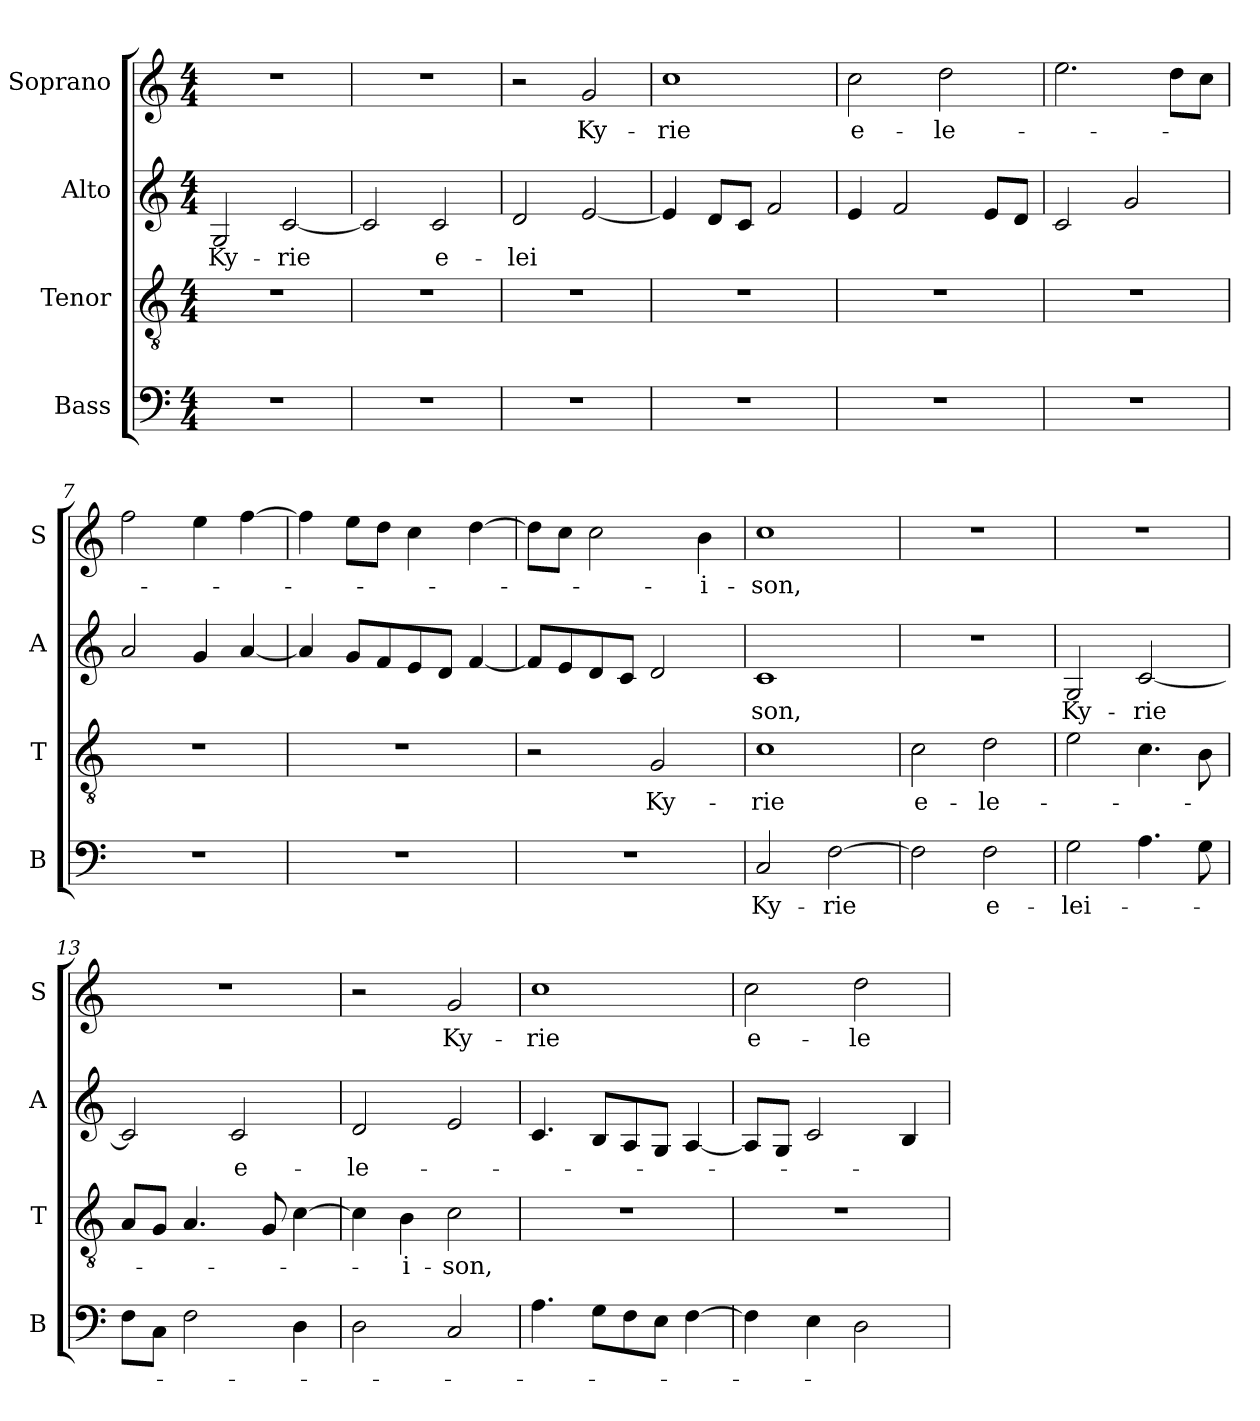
**kern	**text	**kern	**text	**kern	**text	**kern	**text
*part4	*part4	*part3	*part3	*part2	*part2	*part1	*part1
*staff4	*staff4	*staff3	*staff3	*staff2	*staff2	*staff1	*staff1
*I"Bass	*	*I"Tenor	*	*I"Alto	*	*I"Soprano	*
*I'B	*	*I'T	*	*I'A	*	*I'S	*
*clefF4	*	*clefGv2	*	*clefG2	*	*clefG2	*
*k[]	*	*k[]	*	*k[]	*	*k[]	*
*C:	*	*C:	*	*C:	*	*C:	*
*M4/4	*	*M4/4	*	*M4/4	*	*M4/4	*
=1	=1	=1	=1	=1	=1	=1	=1
1r	.	1r	.	2G/	Ky-	1r	.
.	.	.	.	[2c/	-rie	.	.
=2	=2	=2	=2	=2	=2	=2	=2
1r	.	1r	.	2c/]	.	1r	.
.	.	.	.	2c/	e-	.	.
=3	=3	=3	=3	=3	=3	=3	=3
1r	.	1r	.	2d/	-lei	2r	.
.	.	.	.	[2e/	.	2g/	Ky-
=4	=4	=4	=4	=4	=4	=4	=4
1r	.	1r	.	4e/]	.	1cc	-rie
.	.	.	.	8d/L	.	.	.
.	.	.	.	8c/J	.	.	.
.	.	.	.	2f/	.	.	.
=5	=5	=5	=5	=5	=5	=5	=5
1r	.	1r	.	4e/	.	2cc\	e-
.	.	.	.	2f/	.	.	.
.	.	.	.	.	.	2dd\	-le-
.	.	.	.	8e/L	.	.	.
.	.	.	.	8d/J	.	.	.
=6	=6	=6	=6	=6	=6	=6	=6
1r	.	1r	.	2c/	.	2.ee\	.
.	.	.	.	2g/	.	.	.
.	.	.	.	.	.	8dd\L	.
.	.	.	.	.	.	8cc\J	.
!!LO:LB:g=z
=7	=7	=7	=7	=7	=7	=7	=7
1r	.	1r	.	2a/	.	2ff\	.
.	.	.	.	4g/	.	4ee\	.
.	.	.	.	[4a/	.	[4ff\	.
=8	=8	=8	=8	=8	=8	=8	=8
1r	.	1r	.	4a/]	.	4ff\]	.
.	.	.	.	8g/L	.	8ee\L	.
.	.	.	.	8f/	.	8dd\J	.
.	.	.	.	8e/	.	4cc\	.
.	.	.	.	8d/J	.	.	.
.	.	.	.	[4f/	.	[4dd\	.
=9	=9	=9	=9	=9	=9	=9	=9
1r	.	2r	.	8f/L]	.	8dd\L]	.
.	.	.	.	8e/	.	8cc\J	.
.	.	.	.	8d/	.	2cc\	.
.	.	.	.	8c/J	.	.	.
.	.	2G/	Ky-	2d/	.	.	.
.	.	.	.	.	.	4b\	-i-
=10	=10	=10	=10	=10	=10	=10	=10
2C/	Ky-	1c	-rie	1c	son,	1cc	-son,
[2F\	-rie	.	.	.	.	.	.
=11	=11	=11	=11	=11	=11	=11	=11
2F\]	.	2c\	e-	1r	.	1r	.
2F\	e-	2d\	-le-	.	.	.	.
=12	=12	=12	=12	=12	=12	=12	=12
2G\	-lei-	2e\	.	2G/	Ky-	1r	.
4.A\	.	4.c\	.	[2c/	-rie	.	.
8G\	.	8B\	.	.	.	.	.
!!LO:PB:g=z
=13	=13	=13	=13	=13	=13	=13	=13
8F\L	.	8A/L	.	2c/]	.	1r	.
8C\J	.	8G/J	.	.	.	.	.
2F\	.	4.A/	.	.	.	.	.
.	.	.	.	2c/	e-	.	.
.	.	8G/	.	.	.	.	.
4D\	.	[4c\	.	.	.	.	.
=14	=14	=14	=14	=14	=14	=14	=14
2D\	.	4c\]	.	2d/	-le-	2r	.
.	.	4B\	-i-	.	.	.	.
2C/	.	2c\	-son,	2e/	.	2g/	Ky-
=15	=15	=15	=15	=15	=15	=15	=15
4.A\	.	1r	.	4.c/	.	1cc	-rie
8G\L	.	.	.	8B/L	.	.	.
8F\	.	.	.	8A/	.	.	.
8E\J	.	.	.	8G/J	.	.	.
[4F\	.	.	.	[4A/	.	.	.
=16	=16	=16	=16	=16	=16	=16	=16
4F\]	.	1r	.	8A/L]	.	2cc\	e-
.	.	.	.	8G/J	.	.	.
4E\	.	.	.	2c/	.	.	.
2D\	.	.	.	.	.	2dd\	-le-
.	.	.	.	4B/	.	.	.
=	=	=	=	=	=	=	=
*-	*-	*-	*-	*-	*-	*-	*-
